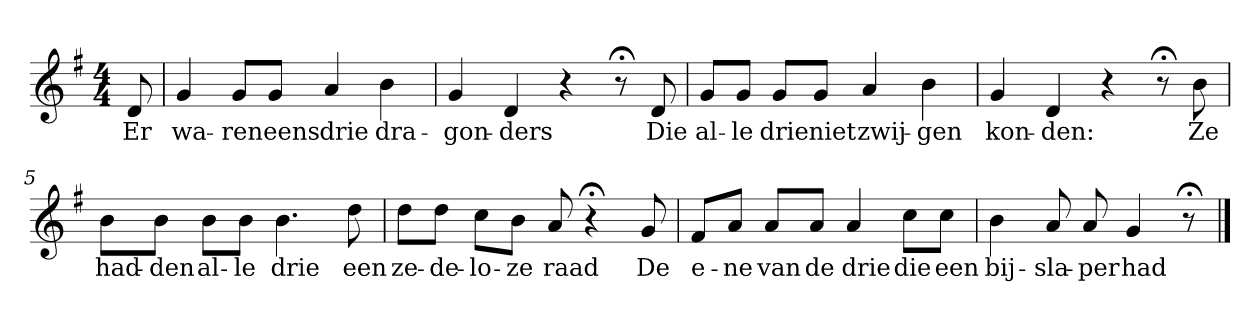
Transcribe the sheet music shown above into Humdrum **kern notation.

**kern	**text
*part1	*part1
*staff1	*staff1
*k[f#]	*
*G:	*
*M4/4	*
*MM120	*
=	=
8d	Er
=1	=1
4g	wa-
8gL	-ren
8gJ	eens
4a	drie
4b	dra-
=2	=2
4g	-gon-
4d	-ders
4r	.
8r;<	.
8d	Die
=3	=3
8gL	al-
8gJ	-le
8gL	drie
8gJ	niet
4a	zwij-
4b	-gen
=4	=4
4g	kon-
4d	-den:
4r	.
8r;<	.
8b	Ze
=5	=5
8bL	had-
8bJ	-den
8bL	al-
8bJ	-le
4.b	drie
8dd	een
=6	=6
8ddL	ze-
8ddJ	-de-
8ccL	-lo-
8bJ	-ze
8a	raad
4r;<	.
8g	De
=7	=7
8f#L	e-
8aJ	-ne
8aL	van
8aJ	de
4a	drie
8ccL	die
8ccJ	een
=8	=8
4b	bij-
8a	-sla-
8a	-per
4g	had
8r;<	.
==	==
*-	*-
